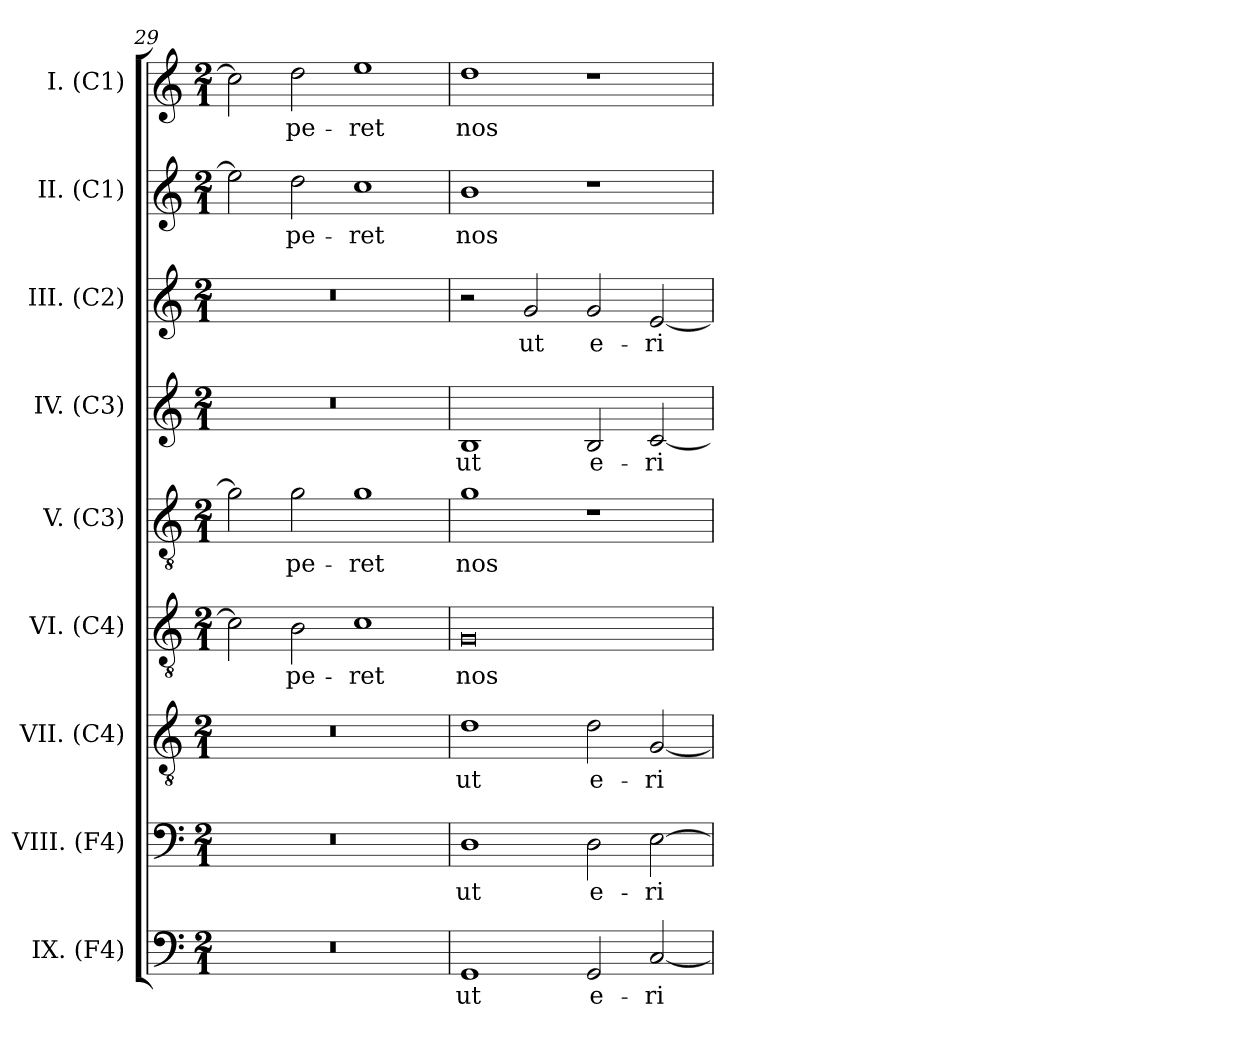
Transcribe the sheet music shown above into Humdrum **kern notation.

**kern	**text	**kern	**text	**kern	**text	**kern	**text	**kern	**text	**kern	**text	**kern	**text	**kern	**text	**kern	**text
*part9	*part9	*part8	*part8	*part7	*part7	*part6	*part6	*part5	*part5	*part4	*part4	*part3	*part3	*part2	*part2	*part1	*part1
*staff9	*staff9	*staff8	*staff8	*staff7	*staff7	*staff6	*staff6	*staff5	*staff5	*staff4	*staff4	*staff3	*staff3	*staff2	*staff2	*staff1	*staff1
*I"IX. (F4)	*	*I"VIII. (F4)	*	*I"VII. (C4)	*	*I"VI. (C4)	*	*I"V. (C3)	*	*I"IV. (C3)	*	*I"III. (C2)	*	*I"II. (C1)	*	*I"I. (C1)	*
*I'IX.	*	*I'VIII.	*	*I'VII.	*	*I'VI.	*	*I'V.	*	*I'IV.	*	*I'III.	*	*I'II.	*	*I'I.	*
*clefF4	*	*clefF4	*	*clefGv2	*	*clefGv2	*	*clefGv2	*	*clefG2	*	*clefG2	*	*clefG2	*	*clefG2	*
*	*	*	*	*	*	*	*	*ITrd7c12	*	*	*	*	*	*	*	*	*
*k[]	*	*k[]	*	*k[]	*	*k[]	*	*k[]	*	*k[]	*	*k[]	*	*k[]	*	*k[]	*
*C:	*	*C:	*	*C:	*	*C:	*	*C:	*	*C:	*	*C:	*	*C:	*	*C:	*
*M2/1	*	*M2/1	*	*M2/1	*	*M2/1	*	*M2/1	*	*M2/1	*	*M2/1	*	*M2/1	*	*M2/1	*
=29	=29	=29	=29	=29	=29	=29	=29	=29	=29	=29	=29	=29	=29	=29	=29	=29	=29
!LO:N:vis=1	!	!LO:N:vis=1	!	!LO:N:vis=1	!	!	!	!	!	!LO:N:vis=1	!	!LO:N:vis=1	!	!	!	!	!
0r	.	0r	.	0r	.	2ci\]	.	2Gi\]	.	0r	.	0r	.	2eei\]	.	2cci\]	.
!	!	!	!	!	!	!	!LO:LY:b:color=#000000	!	!	!	!	!	!	!	!	!	!
!	!	!	!	!	!	!	!	!	!LO:LY:b:color=#000000	!	!	!	!	!	!	!	!
!	!	!	!	!	!	!	!	!	!	!	!	!	!	!	!LO:LY:b:color=#000000	!	!
!	!	!	!	!	!	!	!	!	!	!	!	!	!	!	!	!	!LO:LY:b:color=#000000
.	.	.	.	.	.	2Bi\	-pe-	2Gi\	-pe-	.	.	.	.	2ddi\	-pe-	2ddi\	-pe-
!	!	!	!	!	!	!	!LO:LY:b:color=#000000	!	!	!	!	!	!	!	!	!	!
!	!	!	!	!	!	!	!	!	!LO:LY:b:color=#000000	!	!	!	!	!	!	!	!
!	!	!	!	!	!	!	!	!	!	!	!	!	!	!	!LO:LY:b:color=#000000	!	!
!	!	!	!	!	!	!	!	!	!	!	!	!	!	!	!	!	!LO:LY:b:color=#000000
.	.	.	.	.	.	1ci	-ret	1Gi	-ret	.	.	.	.	1cci	-ret	1eei	-ret
=30	=30	=30	=30	=30	=30	=30	=30	=30	=30	=30	=30	=30	=30	=30	=30	=30	=30
!	!LO:LY:b:color=#000000	!	!	!	!	!	!	!	!	!	!	!	!	!	!	!	!
!	!	!	!LO:LY:b:color=#000000	!	!	!	!	!	!	!	!	!	!	!	!	!	!
!	!	!	!	!	!LO:LY:b:color=#000000	!	!	!	!	!	!	!	!	!	!	!	!
!	!	!	!	!	!	!	!LO:LY:b:color=#000000	!	!	!	!	!	!	!	!	!	!
!	!	!	!	!	!	!	!	!	!LO:LY:b:color=#000000	!	!	!	!	!	!	!	!
!	!	!	!	!	!	!	!	!	!	!	!LO:LY:b:color=#000000	!	!	!	!	!	!
!	!	!	!	!	!	!	!	!	!	!	!	!	!	!	!LO:LY:b:color=#000000	!	!
!	!	!	!	!	!	!	!	!	!	!	!	!	!	!	!	!	!LO:LY:b:color=#000000
1GGi	ut	1Di	ut	1di	ut	0Gi	nos	1Gi	nos	1Bi	ut	2r	.	1bi	nos	1ddi	nos
!	!	!	!	!	!	!	!	!	!	!	!	!	!LO:LY:b:color=#000000	!	!	!	!
.	.	.	.	.	.	.	.	.	.	.	.	2gi/	ut	.	.	.	.
!	!LO:LY:b:color=#000000	!	!	!	!	!	!	!	!	!	!	!	!	!	!	!	!
!	!	!	!LO:LY:b:color=#000000	!	!	!	!	!	!	!	!	!	!	!	!	!	!
!	!	!	!	!	!LO:LY:b:color=#000000	!	!	!	!	!	!	!	!	!	!	!	!
!	!	!	!	!	!	!	!	!	!	!	!LO:LY:b:color=#000000	!	!	!	!	!	!
!	!	!	!	!	!	!	!	!	!	!	!	!	!LO:LY:b:color=#000000	!	!	!	!
2GGi/	e-	2Di\	e-	2di\	e-	.	.	1r	.	2Bi/	e-	2gi/	e-	1r	.	1r	.
!	!LO:LY:b:color=#000000	!	!	!	!	!	!	!	!	!	!	!	!	!	!	!	!
!	!	!	!LO:LY:b:color=#000000	!	!	!	!	!	!	!	!	!	!	!	!	!	!
!	!	!	!	!	!LO:LY:b:color=#000000	!	!	!	!	!	!	!	!	!	!	!	!
!	!	!	!	!	!	!	!	!	!	!	!LO:LY:b:color=#000000	!	!	!	!	!	!
!	!	!	!	!	!	!	!	!	!	!	!	!	!LO:LY:b:color=#000000	!	!	!	!
[2Ci/	-ri-	[2Ei\	-ri-	[2Gi/	-ri-	.	.	.	.	[2ci/	-ri-	[2ei/	-ri-	.	.	.	.
=	=	=	=	=	=	=	=	=	=	=	=	=	=	=	=	=	=
*-	*-	*-	*-	*-	*-	*-	*-	*-	*-	*-	*-	*-	*-	*-	*-	*-	*-
